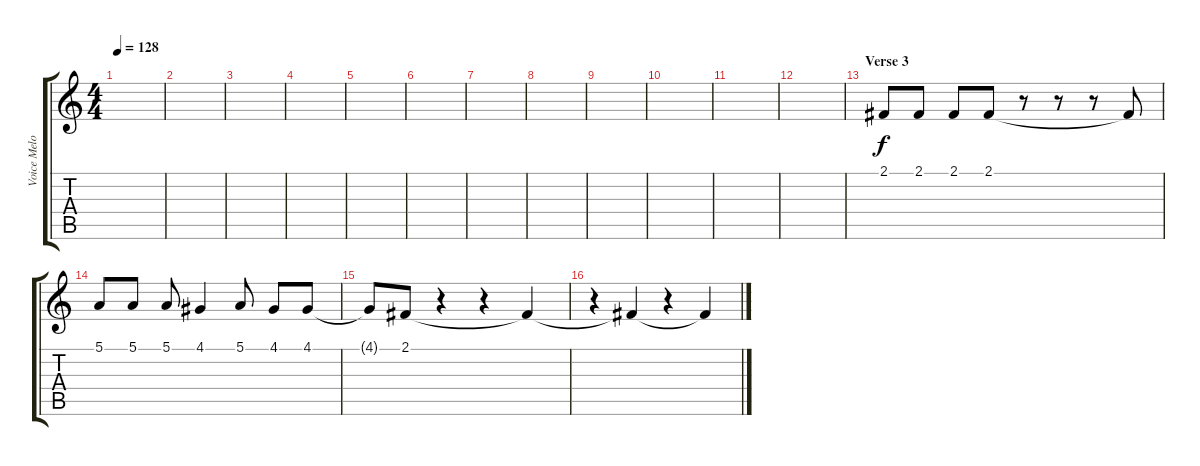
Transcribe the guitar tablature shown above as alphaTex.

\track ("Voice Melody" "Voice Melo") {instrument pad1newage}
\staff {score tabs}
\tuning (E4 B3 G3 D3 A2 E2) {hide}
\ts (4 4)
\tempo 128
\clef g2
\ks c
|
|
|
|
|
|
|
|
|
|
|
|
\section ("" "Verse 3")
2.1.8 2.1.8 2.1.8 2.1.8 r.8 r.8 r.8 2.1{t}.8 |
5.1.8 5.1.8 5.1.8 4.1.4 5.1.8 4.1.8 4.1.8 |
4.1{t}.8 2.1.8 r.4 r.4 2.1{t}.4 |
r.4 2.1{t}.4 r.4 2.1{t}.4
